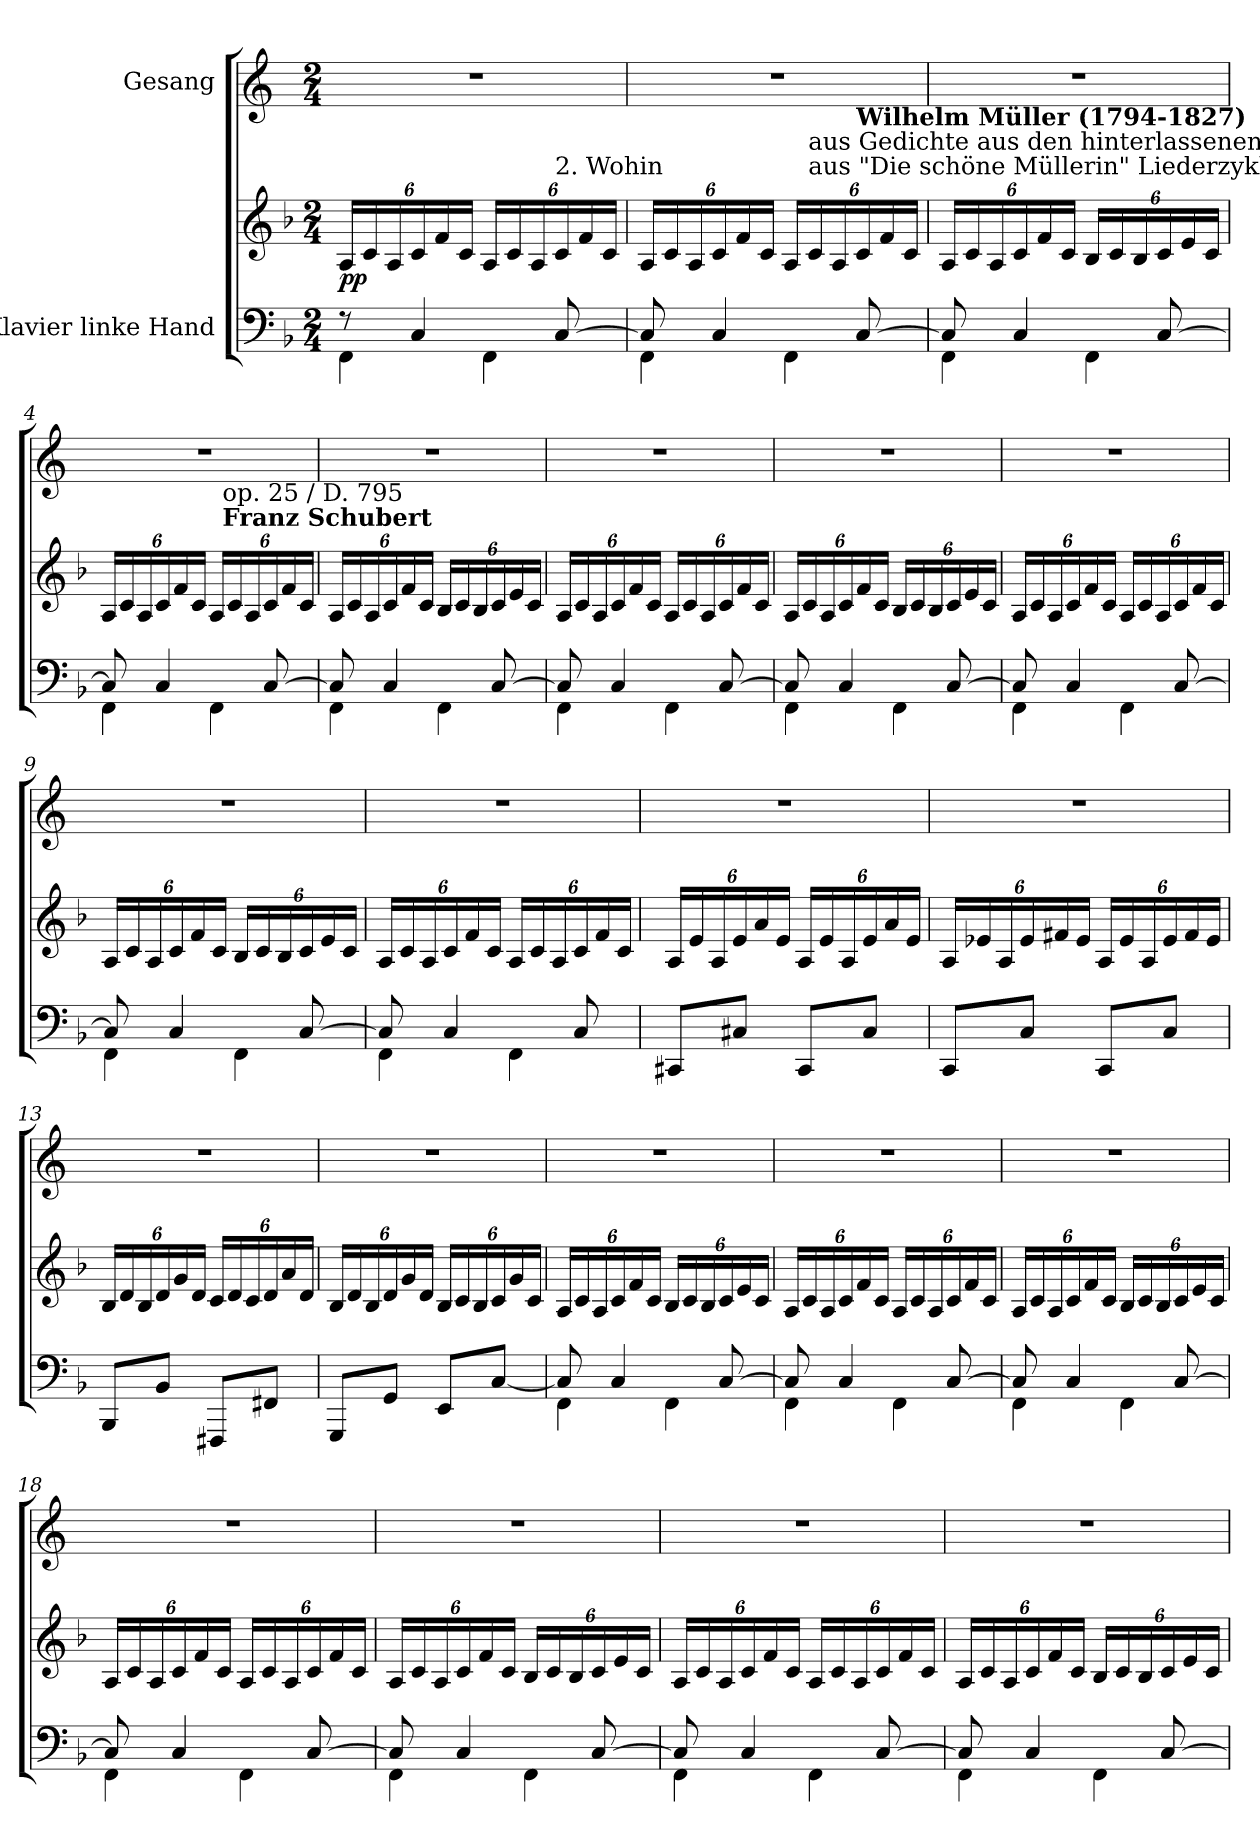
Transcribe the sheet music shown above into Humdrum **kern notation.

**kern	**kern	**dynam	**kern
*part2	*part2	*part2	*part1
*staff3	*staff2	*staff2/3	*staff1
*I"Klavier linke Hand	*	*	*I"Gesang
*clefF4	*clefG2	*	*clefG2
*k[b-]	*k[b-]	*	*k[]
*M2/4	*M2/4	*	*M2/4
=1	=1	=1	=1
*^	*	*	*
*	*	*Xbrackettup	*	*
!	!	!	!LO:DY:b	!
8r	4FF\	24A/LL	pp	2r
.	.	24c/	.	.
.	.	24A/	.	.
4C/	.	24c/	.	.
.	.	24f/	.	.
.	.	24c/JJ	.	.
.	4FF\	24A/LL	.	.
.	.	24c/	.	.
.	.	24A/	.	.
!	!	!LO:TX:a:t=2. Wohin	!	!
[8C/	.	24c/	.	.
.	.	24f/	.	.
.	.	24c/JJ	.	.
!!LO:LB:g=z
=2	=2	=2	=2	=2
8C/]	4FF\	24A/LL	.	2r
.	.	24c/	.	.
.	.	24A/	.	.
4C/	.	24c/	.	.
.	.	24f/	.	.
.	.	24c/JJ	.	.
.	4FF\	24A/LL	.	.
!	!	!LO:TX:a:t=aus "Die schöne Müllerin" Liederzyklus für Singstimme und Klavier	!	!
!	!	!LO:TX:a:t=aus Gedichte aus den hinterlassenen Papieren eines reisenden Waldhornisten 1	!	!
.	.	24c/	.	.
.	.	24A/	.	.
!	!	!LO:TX:a:B:t=Wilhelm Müller (1794-1827)	!	!
[8C/	.	24c/	.	.
.	.	24f/	.	.
.	.	24c/JJ	.	.
=3	=3	=3	=3	=3
8C/]	4FF\	24A/LL	.	2r
.	.	24c/	.	.
.	.	24A/	.	.
4C/	.	24c/	.	.
.	.	24f/	.	.
.	.	24c/JJ	.	.
.	4FF\	24B-/LL	.	.
.	.	24c/	.	.
.	.	24B-/	.	.
[8C/	.	24c/	.	.
.	.	24e/	.	.
.	.	24c/JJ	.	.
!!LO:LB:g=z
=4	=4	=4	=4	=4
8C/]	4FF\	24A/LL	.	2r
.	.	24c/	.	.
.	.	24A/	.	.
4C/	.	24c/	.	.
.	.	24f/	.	.
.	.	24c/JJ	.	.
.	4FF\	24A/LL	.	.
!	!	!LO:TX:a:B:t=Franz Schubert	!	!
!	!	!LO:TX:a:t=op. 25 / D. 795	!	!
.	.	24c/	.	.
.	.	24A/	.	.
[8C/	.	24c/	.	.
.	.	24f/	.	.
.	.	24c/JJ	.	.
!!LO:LB:g=z
=5	=5	=5	=5	=5
8C/]	4FF\	24A/LL	.	2r
.	.	24c/	.	.
.	.	24A/	.	.
4C/	.	24c/	.	.
.	.	24f/	.	.
.	.	24c/JJ	.	.
.	4FF\	24B-/LL	.	.
.	.	24c/	.	.
.	.	24B-/	.	.
[8C/	.	24c/	.	.
.	.	24e/	.	.
.	.	24c/JJ	.	.
=6	=6	=6	=6	=6
8C/]	4FF\	24A/LL	.	2r
.	.	24c/	.	.
.	.	24A/	.	.
4C/	.	24c/	.	.
.	.	24f/	.	.
.	.	24c/JJ	.	.
.	4FF\	24A/LL	.	.
.	.	24c/	.	.
.	.	24A/	.	.
[8C/	.	24c/	.	.
.	.	24f/	.	.
.	.	24c/JJ	.	.
!!LO:PB:g=z
=7	=7	=7	=7	=7
8C/]	4FF\	24A/LL	.	2r
.	.	24c/	.	.
.	.	24A/	.	.
4C/	.	24c/	.	.
.	.	24f/	.	.
.	.	24c/JJ	.	.
.	4FF\	24B-/LL	.	.
.	.	24c/	.	.
.	.	24B-/	.	.
[8C/	.	24c/	.	.
.	.	24e/	.	.
.	.	24c/JJ	.	.
=8	=8	=8	=8	=8
8C/]	4FF\	24A/LL	.	2r
.	.	24c/	.	.
.	.	24A/	.	.
4C/	.	24c/	.	.
.	.	24f/	.	.
.	.	24c/JJ	.	.
.	4FF\	24A/LL	.	.
.	.	24c/	.	.
.	.	24A/	.	.
[8C/	.	24c/	.	.
.	.	24f/	.	.
.	.	24c/JJ	.	.
!!LO:LB:g=z
=9	=9	=9	=9	=9
8C/]	4FF\	24A/LL	.	2r
.	.	24c/	.	.
.	.	24A/	.	.
4C/	.	24c/	.	.
.	.	24f/	.	.
.	.	24c/JJ	.	.
.	4FF\	24B-/LL	.	.
.	.	24c/	.	.
.	.	24B-/	.	.
[8C/	.	24c/	.	.
.	.	24e/	.	.
.	.	24c/JJ	.	.
=10	=10	=10	=10	=10
8C/]	4FF\	24A/LL	.	2r
.	.	24c/	.	.
.	.	24A/	.	.
4C/	.	24c/	.	.
.	.	24f/	.	.
.	.	24c/JJ	.	.
.	4FF\	24A/LL	.	.
.	.	24c/	.	.
.	.	24A/	.	.
8C/	.	24c/	.	.
.	.	24f/	.	.
.	.	24c/JJ	.	.
*v	*v	*	*	*
!!LO:LB:g=z
=11	=11	=11	=11
8CC#X/L	24A/LL	.	2r
.	24e/	.	.
.	24A/	.	.
8C#X/J	24e/	.	.
.	24a/	.	.
.	24e/JJ	.	.
8CC#/L	24A/LL	.	.
.	24e/	.	.
.	24A/	.	.
8C#/J	24e/	.	.
.	24a/	.	.
.	24e/JJ	.	.
=12	=12	=12	=12
8CC/L	24A/LL	.	2r
.	24e-X/	.	.
.	24A/	.	.
8C/J	24e-/	.	.
.	24f#X/	.	.
.	24e-/JJ	.	.
8CC/L	24A/LL	.	.
.	24e-/	.	.
.	24A/	.	.
8C/J	24e-/	.	.
.	24f#/	.	.
.	24e-/JJ	.	.
!!LO:LB:g=z
=13	=13	=13	=13
8BBB-/L	24B-/LL	.	2r
.	24d/	.	.
.	24B-/	.	.
8BB-/J	24d/	.	.
.	24g/	.	.
.	24d/JJ	.	.
8FFF#X/L	24c/LL	.	.
.	24d/	.	.
.	24c/	.	.
8FF#X/J	24d/	.	.
.	24a/	.	.
.	24d/JJ	.	.
=14	=14	=14	=14
8GGG/L	24B-/LL	.	2r
.	24d/	.	.
.	24B-/	.	.
8GG/J	24d/	.	.
.	24g/	.	.
.	24d/JJ	.	.
8EE/L	24B-/LL	.	.
.	24c/	.	.
.	24B-/	.	.
[8C/J	24c/	.	.
.	24g/	.	.
.	24c/JJ	.	.
!!LO:LB:g=z
=15	=15	=15	=15
*^	*	*	*
8C/]	4FF\	24A/LL	.	2r
.	.	24c/	.	.
.	.	24A/	.	.
4C/	.	24c/	.	.
.	.	24f/	.	.
.	.	24c/JJ	.	.
.	4FF\	24B-/LL	.	.
.	.	24c/	.	.
.	.	24B-/	.	.
[8C/	.	24c/	.	.
.	.	24e/	.	.
.	.	24c/JJ	.	.
=16	=16	=16	=16	=16
8C/]	4FF\	24A/LL	.	2r
.	.	24c/	.	.
.	.	24A/	.	.
4C/	.	24c/	.	.
.	.	24f/	.	.
.	.	24c/JJ	.	.
.	4FF\	24A/LL	.	.
.	.	24c/	.	.
.	.	24A/	.	.
[8C/	.	24c/	.	.
.	.	24f/	.	.
.	.	24c/JJ	.	.
!!LO:PB:g=z
=17	=17	=17	=17	=17
8C/]	4FF\	24A/LL	.	2r
.	.	24c/	.	.
.	.	24A/	.	.
4C/	.	24c/	.	.
.	.	24f/	.	.
.	.	24c/JJ	.	.
.	4FF\	24B-/LL	.	.
.	.	24c/	.	.
.	.	24B-/	.	.
[8C/	.	24c/	.	.
.	.	24e/	.	.
.	.	24c/JJ	.	.
=18	=18	=18	=18	=18
8C/]	4FF\	24A/LL	.	2r
.	.	24c/	.	.
.	.	24A/	.	.
4C/	.	24c/	.	.
.	.	24f/	.	.
.	.	24c/JJ	.	.
.	4FF\	24A/LL	.	.
.	.	24c/	.	.
.	.	24A/	.	.
[8C/	.	24c/	.	.
.	.	24f/	.	.
.	.	24c/JJ	.	.
!!LO:LB:g=z
=19	=19	=19	=19	=19
8C/]	4FF\	24A/LL	.	2r
.	.	24c/	.	.
.	.	24A/	.	.
4C/	.	24c/	.	.
.	.	24f/	.	.
.	.	24c/JJ	.	.
.	4FF\	24B-/LL	.	.
.	.	24c/	.	.
.	.	24B-/	.	.
[8C/	.	24c/	.	.
.	.	24e/	.	.
.	.	24c/JJ	.	.
=20	=20	=20	=20	=20
8C/]	4FF\	24A/LL	.	2r
.	.	24c/	.	.
.	.	24A/	.	.
4C/	.	24c/	.	.
.	.	24f/	.	.
.	.	24c/JJ	.	.
.	4FF\	24A/LL	.	.
.	.	24c/	.	.
.	.	24A/	.	.
[8C/	.	24c/	.	.
.	.	24f/	.	.
.	.	24c/JJ	.	.
!!LO:LB:g=z
=21	=21	=21	=21	=21
8C/]	4FF\	24A/LL	.	2r
.	.	24c/	.	.
.	.	24A/	.	.
4C/	.	24c/	.	.
.	.	24f/	.	.
.	.	24c/JJ	.	.
.	4FF\	24B-/LL	.	.
.	.	24c/	.	.
.	.	24B-/	.	.
[8C/	.	24c/	.	.
.	.	24e/	.	.
.	.	24c/JJ	.	.
*v	*v	*	*	*
=	=	=	=
*-	*-	*-	*-
